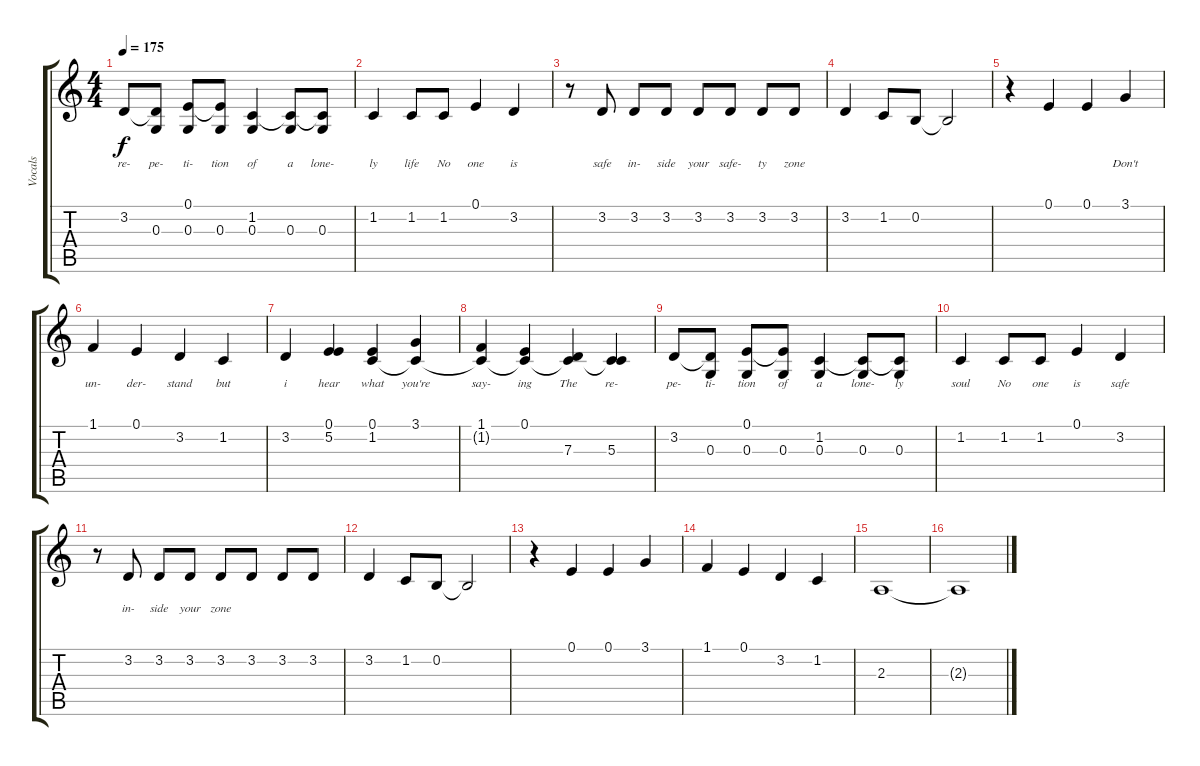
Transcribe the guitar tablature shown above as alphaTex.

\track ("Vocals" "Vocals") {instrument flute}
\staff {score tabs}
\tuning (E4 B3 G3 D3 A2 E2) {hide}
\ts (4 4)
\tempo 175
\clef g2
\ks c
3.2.8{lyrics (0 "re-") lyrics (1 "") lyrics (2 "") lyrics (3 "") lyrics (4 "") dy f} (3.2{t} 0.3).8{lyrics (0 "pe-") lyrics (1 "") lyrics (2 "") lyrics (3 "") lyrics (4 "")} (0.1 0.3).8{lyrics (0 "ti-") lyrics (1 "") lyrics (2 "") lyrics (3 "") lyrics (4 "")} (0.1{t} 0.3).8{lyrics (0 "tion") lyrics (1 "") lyrics (2 "") lyrics (3 "") lyrics (4 "")} (1.2 0.3).4{lyrics (0 "of") lyrics (1 "") lyrics (2 "") lyrics (3 "") lyrics (4 "")} (1.2{t} 0.3).8{lyrics (0 "a") lyrics (1 "") lyrics (2 "") lyrics (3 "") lyrics (4 "")} (1.2{t} 0.3).8{lyrics (0 "lone-") lyrics (1 "") lyrics (2 "") lyrics (3 "") lyrics (4 "")} |
1.2.4{lyrics (0 "ly") lyrics (1 "") lyrics (2 "") lyrics (3 "") lyrics (4 "")} 1.2.8{lyrics (0 "life") lyrics (1 "") lyrics (2 "") lyrics (3 "") lyrics (4 "")} 1.2.8{lyrics (0 "No") lyrics (1 "") lyrics (2 "") lyrics (3 "") lyrics (4 "")} 0.1.4{lyrics (0 "one") lyrics (1 "") lyrics (2 "") lyrics (3 "") lyrics (4 "")} 3.2.4{lyrics (0 "is") lyrics (1 "") lyrics (2 "") lyrics (3 "") lyrics (4 "")} |
r.8 3.2.8{lyrics (0 "safe") lyrics (1 "") lyrics (2 "") lyrics (3 "") lyrics (4 "")} 3.2.8{lyrics (0 "in-") lyrics (1 "") lyrics (2 "") lyrics (3 "") lyrics (4 "")} 3.2.8{lyrics (0 "side") lyrics (1 "") lyrics (2 "") lyrics (3 "") lyrics (4 "")} 3.2.8{lyrics (0 "your") lyrics (1 "") lyrics (2 "") lyrics (3 "") lyrics (4 "")} 3.2.8{lyrics (0 "safe-") lyrics (1 "") lyrics (2 "") lyrics (3 "") lyrics (4 "")} 3.2.8{lyrics (0 "ty") lyrics (1 "") lyrics (2 "") lyrics (3 "") lyrics (4 "")} 3.2.8{lyrics (0 "zone") lyrics (1 "") lyrics (2 "") lyrics (3 "") lyrics (4 "")} |
3.2.4{lyrics (0 "") lyrics (1 "") lyrics (2 "") lyrics (3 "") lyrics (4 "")} 1.2.8{lyrics (0 "") lyrics (1 "") lyrics (2 "") lyrics (3 "") lyrics (4 "")} 0.2.8{lyrics (0 "") lyrics (1 "") lyrics (2 "") lyrics (3 "") lyrics (4 "")} 0.2{t}.2{lyrics (0 "") lyrics (1 "") lyrics (2 "") lyrics (3 "") lyrics (4 "")} |
r.4 0.1.4{lyrics (0 "") lyrics (1 "") lyrics (2 "") lyrics (3 "") lyrics (4 "")} 0.1.4{lyrics (0 "") lyrics (1 "") lyrics (2 "") lyrics (3 "") lyrics (4 "")} 3.1.4{lyrics (0 "Don't") lyrics (1 "") lyrics (2 "") lyrics (3 "") lyrics (4 "")} |
1.1.4{lyrics (0 "un-") lyrics (1 "") lyrics (2 "") lyrics (3 "") lyrics (4 "")} 0.1.4{lyrics (0 "der-") lyrics (1 "") lyrics (2 "") lyrics (3 "") lyrics (4 "")} 3.2.4{lyrics (0 "stand") lyrics (1 "") lyrics (2 "") lyrics (3 "") lyrics (4 "")} 1.2.4{lyrics (0 "but") lyrics (1 "") lyrics (2 "") lyrics (3 "") lyrics (4 "")} |
3.2.4{lyrics (0 "i") lyrics (1 "") lyrics (2 "") lyrics (3 "") lyrics (4 "")} (0.1 5.2).4{lyrics (0 "hear") lyrics (1 "") lyrics (2 "") lyrics (3 "") lyrics (4 "")} (0.1 1.2).4{lyrics (0 "what") lyrics (1 "") lyrics (2 "") lyrics (3 "") lyrics (4 "")} (3.1 1.2{t}).4{lyrics (0 "you're") lyrics (1 "") lyrics (2 "") lyrics (3 "") lyrics (4 "")} |
(1.1 1.2{t}).4{lyrics (0 "say-") lyrics (1 "") lyrics (2 "") lyrics (3 "") lyrics (4 "")} (0.1 1.2{t}).4{lyrics (0 "ing") lyrics (1 "") lyrics (2 "") lyrics (3 "") lyrics (4 "")} (1.2{t} 7.3).4{lyrics (0 "The") lyrics (1 "") lyrics (2 "") lyrics (3 "") lyrics (4 "")} (1.2{t} 5.3).4{lyrics (0 "re-") lyrics (1 "") lyrics (2 "") lyrics (3 "") lyrics (4 "")} |
3.2.8{lyrics (0 "pe-") lyrics (1 "") lyrics (2 "") lyrics (3 "") lyrics (4 "")} (3.2{t} 0.3).8{lyrics (0 "ti-") lyrics (1 "") lyrics (2 "") lyrics (3 "") lyrics (4 "")} (0.1 0.3).8{lyrics (0 "tion") lyrics (1 "") lyrics (2 "") lyrics (3 "") lyrics (4 "")} (0.1{t} 0.3).8{lyrics (0 "of") lyrics (1 "") lyrics (2 "") lyrics (3 "") lyrics (4 "")} (1.2 0.3).4{lyrics (0 "a") lyrics (1 "") lyrics (2 "") lyrics (3 "") lyrics (4 "")} (1.2{t} 0.3).8{lyrics (0 "lone-") lyrics (1 "") lyrics (2 "") lyrics (3 "") lyrics (4 "")} (1.2{t} 0.3).8{lyrics (0 "ly") lyrics (1 "") lyrics (2 "") lyrics (3 "") lyrics (4 "")} |
1.2.4{lyrics (0 "soul") lyrics (1 "") lyrics (2 "") lyrics (3 "") lyrics (4 "")} 1.2.8{lyrics (0 "No") lyrics (1 "") lyrics (2 "") lyrics (3 "") lyrics (4 "")} 1.2.8{lyrics (0 "one") lyrics (1 "") lyrics (2 "") lyrics (3 "") lyrics (4 "")} 0.1.4{lyrics (0 "is") lyrics (1 "") lyrics (2 "") lyrics (3 "") lyrics (4 "")} 3.2.4{lyrics (0 "safe") lyrics (1 "") lyrics (2 "") lyrics (3 "") lyrics (4 "")} |
r.8 3.2.8{lyrics (0 "in-") lyrics (1 "") lyrics (2 "") lyrics (3 "") lyrics (4 "")} 3.2.8{lyrics (0 "side") lyrics (1 "") lyrics (2 "") lyrics (3 "") lyrics (4 "")} 3.2.8{lyrics (0 "your") lyrics (1 "") lyrics (2 "") lyrics (3 "") lyrics (4 "")} 3.2.8{lyrics (0 "zone") lyrics (1 "") lyrics (2 "") lyrics (3 "") lyrics (4 "")} 3.2.8 3.2.8 3.2.8 |
3.2.4 1.2.8 0.2.8 0.2{t}.2 |
r.4 0.1.4 0.1.4 3.1.4 |
1.1.4 0.1.4 3.2.4 1.2.4 |
2.3.1 |
2.3{t}.1
